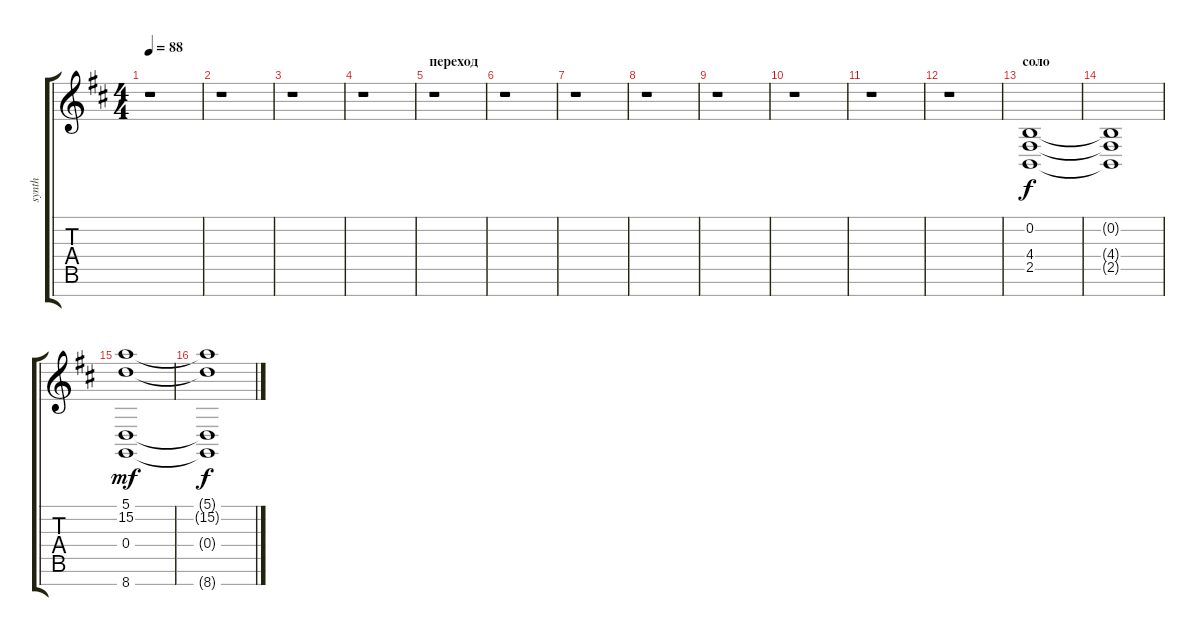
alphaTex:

\track ("synth" "synth") {instrument synthstrings1}
\staff {score tabs}
\tuning (E5 B3 G3 D3 A2 E2 B1) {hide}
\ts (4 4)
\tempo 88
\clef g2
\ks bminor
r.1{dy f} |
r.1 |
r.1 |
r.1 |
\section ("" "переход")
r.1 |
r.1 |
r.1 |
r.1 |
r.1 |
r.1 |
r.1 |
r.1 |
\section ("" "соло")
(0.2 4.4 2.5).1 |
(0.2{t} 4.4{t} 2.5{t}).1 |
(5.1 15.2 0.4 8.7).1{dy mf} |
(5.1{t} 15.2{t} 0.4{t} 8.7{t}).1{dy f}
